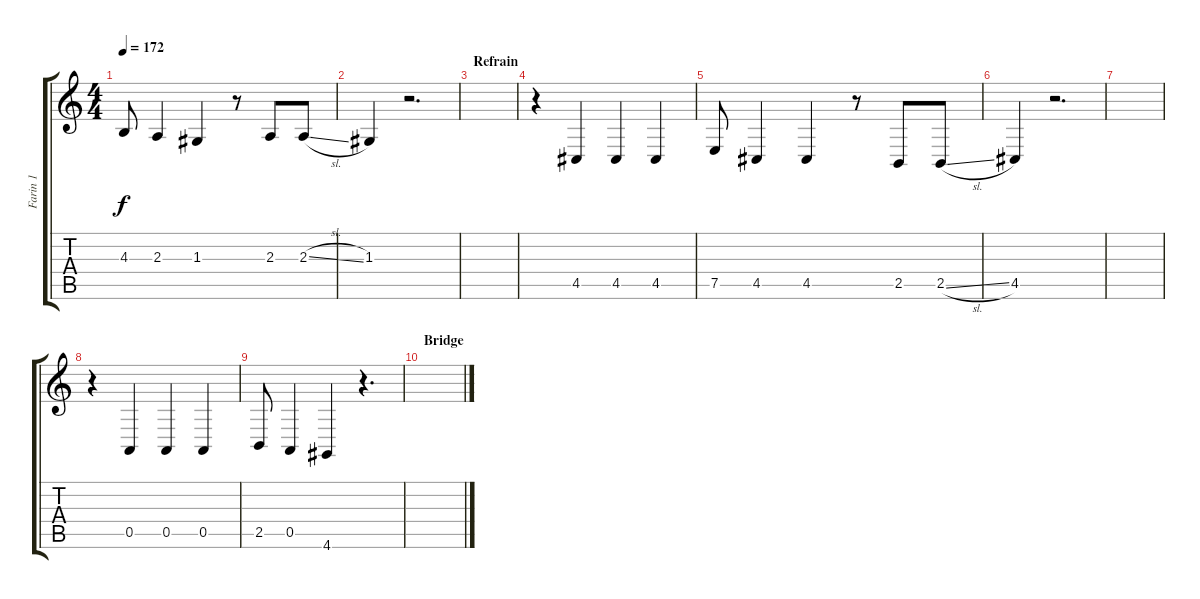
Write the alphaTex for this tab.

\track ("Farin 1" "Farin 1") {instrument tuba}
\staff {score tabs}
\tuning (E4 B3 G3 D3 A2 E2) {hide}
\ts (4 4)
\tempo 172
\clef g2
\ks c
4.3.8{dy f} 2.3.4 1.3.4 r.8 2.3.8 2.3{sl}.8 |
1.3.4 r.2{d} |
\section ("" "Refrain")
|
r.4 4.5.4 4.5.4 4.5.4 |
7.5.8 4.5.4 4.5.4 r.8 2.5.8 2.5{sl}.8 |
4.5.4 r.2{d} |
|
r.4 0.5.4 0.5.4 0.5.4 |
2.5.8 0.5.4 4.6.4 r.4{d} |
\section ("" "Bridge")
